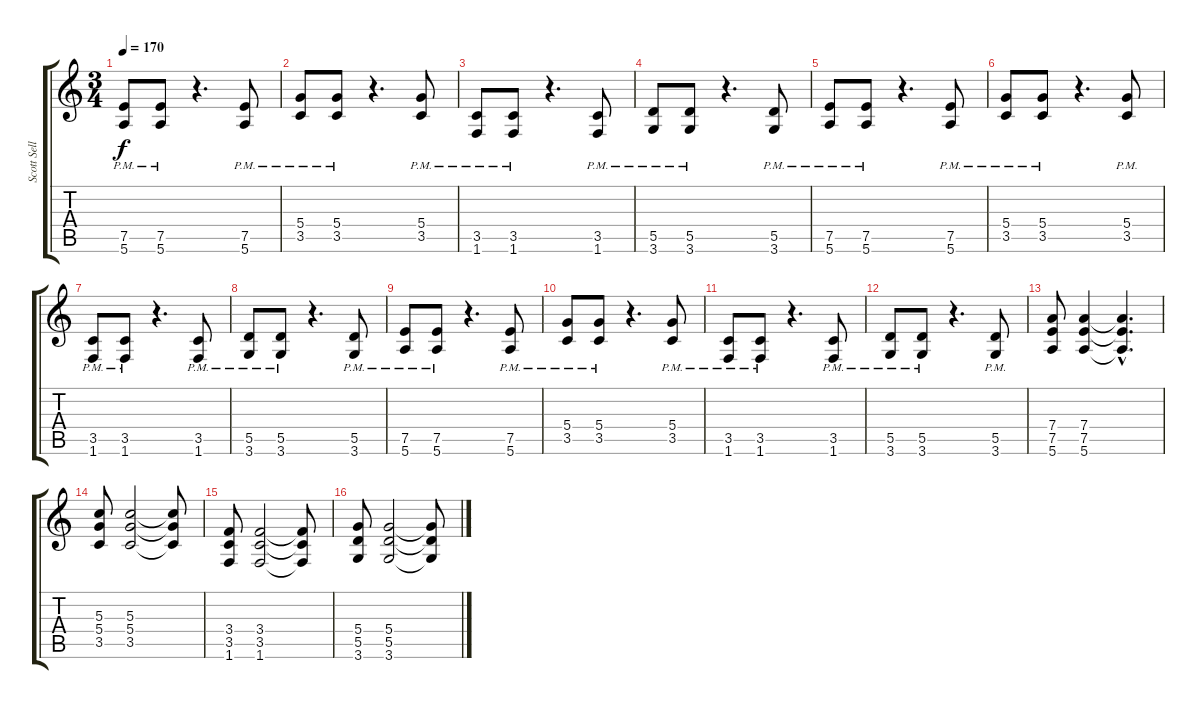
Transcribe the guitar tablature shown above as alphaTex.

\track ("Scott Sellers" "Scott Sell") {instrument distortionguitar}
\staff {score tabs}
\tuning (E4 B3 G3 D3 A2 E2) {hide}
\ts (3 4)
\tempo 170
\clef g2
\ks c
(7.5{pm} 5.6{pm}).8{dy f} (7.5{pm} 5.6{pm}).8 r.4{d} (7.5{pm} 5.6{pm}).8 |
(5.4{pm} 3.5{pm}).8 (5.4{pm} 3.5{pm}).8 r.4{d} (5.4{pm} 3.5{pm}).8 |
(3.5{pm} 1.6{pm}).8 (3.5{pm} 1.6{pm}).8 r.4{d} (3.5{pm} 1.6{pm}).8 |
(5.5{pm} 3.6{pm}).8 (5.5{pm} 3.6{pm}).8 r.4{d} (5.5{pm} 3.6{pm}).8 |
(7.5{pm} 5.6{pm}).8 (7.5{pm} 5.6{pm}).8 r.4{d} (7.5{pm} 5.6{pm}).8 |
(5.4{pm} 3.5{pm}).8 (5.4{pm} 3.5{pm}).8 r.4{d} (5.4{pm} 3.5{pm}).8 |
(3.5{pm} 1.6{pm}).8 (3.5{pm} 1.6{pm}).8 r.4{d} (3.5{pm} 1.6{pm}).8 |
(5.5{pm} 3.6{pm}).8 (5.5{pm} 3.6{pm}).8 r.4{d} (5.5{pm} 3.6{pm}).8 |
(7.5{pm} 5.6{pm}).8 (7.5{pm} 5.6{pm}).8 r.4{d} (7.5{pm} 5.6{pm}).8 |
(5.4{pm} 3.5{pm}).8 (5.4{pm} 3.5{pm}).8 r.4{d} (5.4{pm} 3.5{pm}).8 |
(3.5{pm} 1.6{pm}).8 (3.5{pm} 1.6{pm}).8 r.4{d} (3.5{pm} 1.6{pm}).8 |
(5.5{pm} 3.6{pm}).8 (5.5{pm} 3.6{pm}).8 r.4{d} (5.5{pm} 3.6{pm}).8 |
(7.4 7.5 5.6).8{volume 11} (7.4 7.5 5.6).4 (7.4{hac t} 7.5{hac t} 5.6{hac t}).4{d} |
(5.3 5.4 3.5).8 (5.3 5.4 3.5).2 (5.3{t} 5.4{t} 3.5{t}).8 |
(3.4 3.5 1.6).8 (3.4 3.5 1.6).2 (3.4{t} 3.5{t} 1.6{t}).8 |
(5.4 5.5 3.6).8 (5.4 5.5 3.6).2 (5.4{t} 5.5{t} 3.6{t}).8
